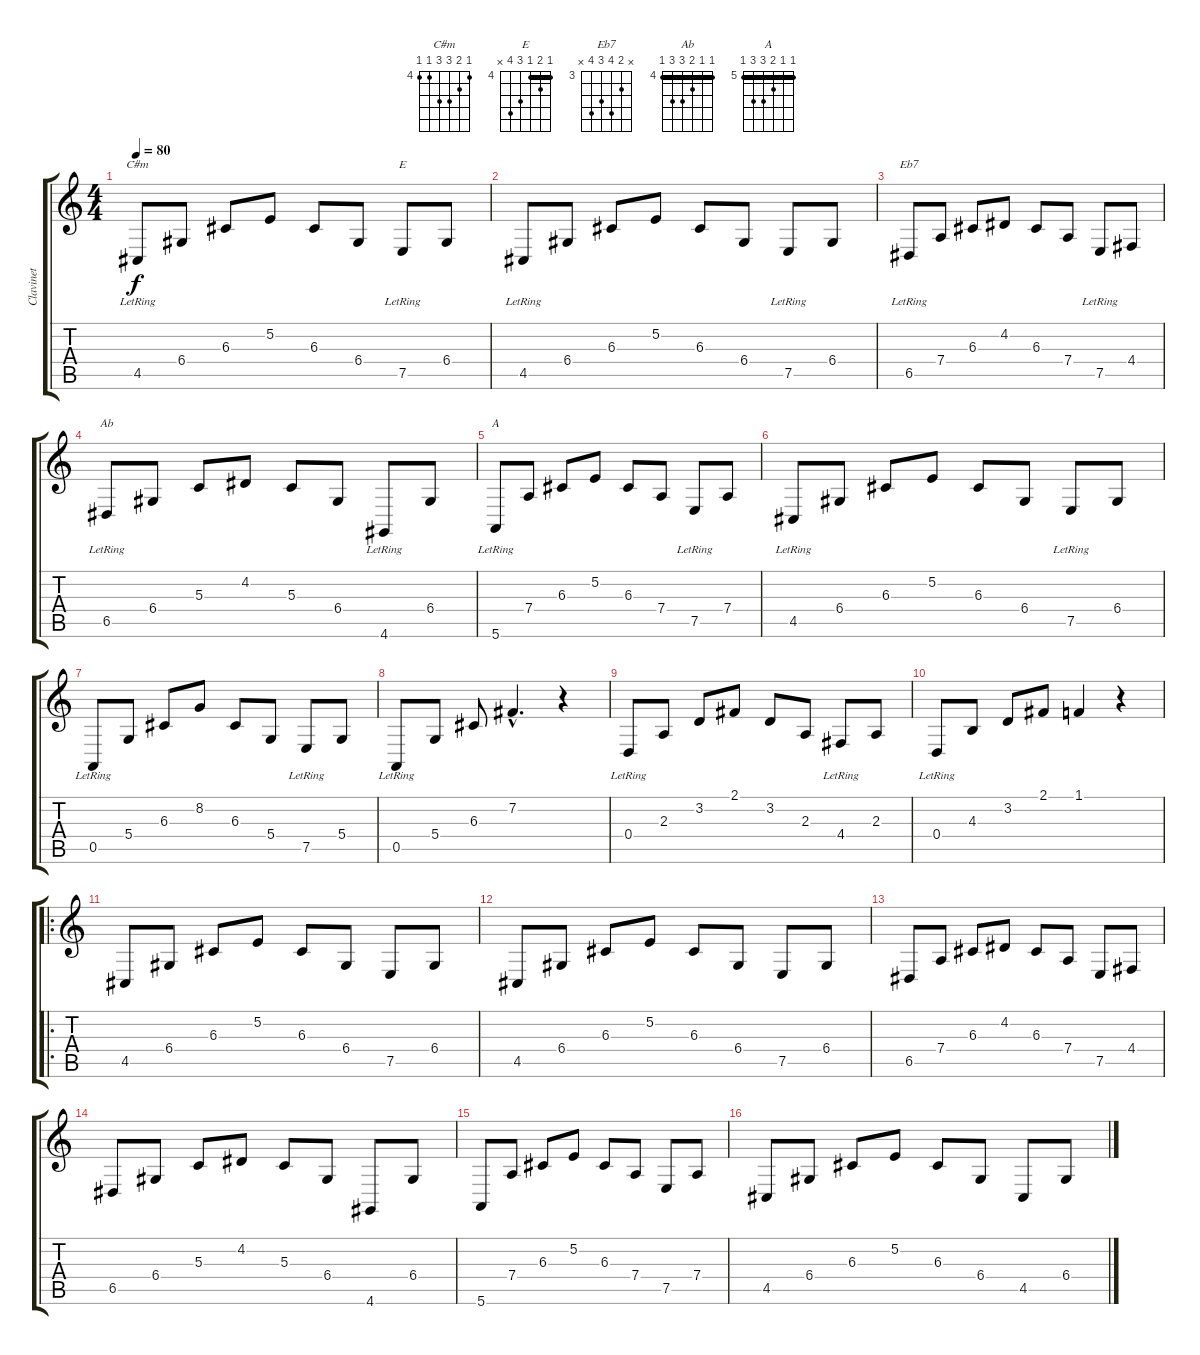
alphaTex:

\track ("Clavinet" "Clavinet") {instrument clavinet}
\staff {score tabs}
\tuning (E4 B3 G3 D3 A2 E2) {hide}
\chord ("C#m" 4 5 6 6 4 4) {firstfret 4}
\chord ("E" 4 5 4 6 7 x) {firstfret 4 barre 4}
\chord ("Eb7" x 4 6 5 6 x) {firstfret 3}
\chord ("Ab" 4 4 5 6 6 4) {firstfret 4 barre 4}
\chord ("A" 5 5 6 7 7 5) {firstfret 5 barre 5}
\ts (4 4)
\tempo 80
\clef g2
\ks c
4.5{lr}.8{ch "C#m" dy f instrument clavinet} 6.4.8 6.3.8 5.2.8 6.3.8 6.4.8 7.5{lr}.8{ch "E"} 6.4.8 |
4.5{lr}.8 6.4.8 6.3.8 5.2.8 6.3.8 6.4.8 7.5{lr}.8 6.4.8 |
6.5{lr}.8{ch "Eb7"} 7.4.8 6.3.8 4.2.8 6.3.8 7.4.8 7.5{lr}.8 4.4.8 |
6.5{lr}.8{ch "Ab"} 6.4.8 5.3.8 4.2.8 5.3.8 6.4.8 4.6{lr}.8 6.4.8 |
5.6{lr}.8{ch "A"} 7.4.8 6.3.8 5.2.8 6.3.8 7.4.8 7.5{lr}.8 7.4.8 |
4.5{lr}.8 6.4.8 6.3.8 5.2.8 6.3.8 6.4.8 7.5{lr}.8 6.4.8 |
0.5{lr}.8 5.4.8 6.3.8 8.2.8 6.3.8 5.4.8 7.5{lr}.8 5.4.8 |
0.5{lr}.8 5.4.8 6.3.8 7.2{hac}.4{d} r.4 |
0.4{lr}.8 2.3.8 3.2.8 2.1.8 3.2.8 2.3.8 4.4{lr}.8 2.3.8 |
0.4{lr}.8 4.3.8 3.2.8 2.1.8 1.1.4 r.4 |
\ro
4.5.8 6.4.8 6.3.8 5.2.8 6.3.8 6.4.8 7.5.8 6.4.8 |
4.5.8 6.4.8 6.3.8 5.2.8 6.3.8 6.4.8 7.5.8 6.4.8 |
6.5.8 7.4.8 6.3.8 4.2.8 6.3.8 7.4.8 7.5.8 4.4.8 |
6.5.8 6.4.8 5.3.8 4.2.8 5.3.8 6.4.8 4.6.8 6.4.8 |
5.6.8 7.4.8 6.3.8 5.2.8 6.3.8 7.4.8 7.5.8 7.4.8 |
4.5.8 6.4.8 6.3.8 5.2.8 6.3.8 6.4.8 4.5.8 6.4.8
